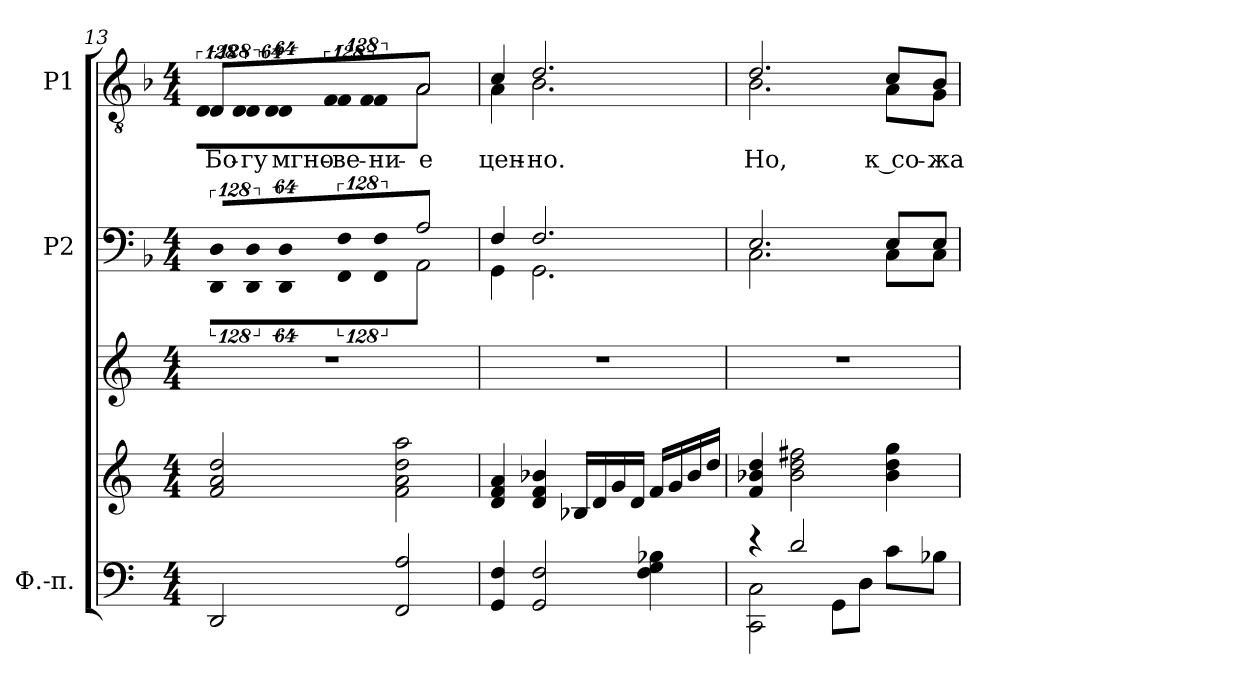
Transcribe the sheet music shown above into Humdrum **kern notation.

**kern	**kern	**kern	**kern	**kern	**text
*part3	*part3	*part3	*part2	*part1	*part1
*staff5	*staff4	*staff3	*staff2	*staff1	*staff1
*I"Ф.-п.	*	*	*I"P2	*I"P1	*
*clefF4	*clefG2	*clefG2	*clefF4	*clefGv2	*
*	*	*	*	*ITrd7c12	*
*k[]	*k[]	*k[]	*k[b-]	*k[b-]	*
*C:	*C:	*C:	*F:	*F:	*
*M4/4	*M4/4	*M4/4	*M4/4	*M4/4	*
=13	=13	=13	=13	=13	=13
*	*	*	*^	*	*
!	!	!	!LO:N:vis=8	!LO:N:vis=8	!LO:N:vis=8	!
*	*	*	*	*	*^	*
!	!	!	!	!	!	!LO:N:vis=8	!LO:LY:b:color=#000000
2DDi/	2fi/ 2ai 2ddi	1r	1024%85Di/L	1024%85DDi\L	1024%85DDi/L	1024%85DDi\L	Бо-
!	!	!	!LO:N:vis=8	!LO:N:vis=8	!LO:N:vis=8	!	!
!	!	!	!	!	!	!LO:N:vis=8	!LO:LY:b:color=#000000
.	.	.	1024%85Di/	1024%85DDi\	1024%85DDi/	1024%85DDi\	-гу
!	!	!	!LO:N:vis=8	!LO:N:vis=8	!LO:N:vis=8	!	!
!	!	!	!	!	!	!LO:N:vis=8	!LO:LY:b:color=#000000
.	.	.	512%43Di/J	512%43DDi\J	512%43DDi/J	512%43DDi\J	мгно-
!	!	!	!LO:N:vis=4	!LO:N:vis=4	!LO:N:vis=4	!	!
!	!	!	!	!	!	!LO:N:vis=4	!LO:LY:b:color=#000000
.	.	.	512%85Fi/	512%85FFi\	512%85FFi/	512%85FFi\	-ве-
!	!	!	!LO:N:vis=8	!LO:N:vis=8	!LO:N:vis=8	!	!
!	!	!	!	!	!	!LO:N:vis=8	!LO:LY:b:color=#000000
.	.	.	512%43Fi/	512%43FFi\	512%43FFi/	512%43FFi\	-ни-
!	!	!	!	!	!	!	!LO:LY:b:color=#000000
2FFi/ 2Ai	2fi\ 2ai 2ddi 2aai	.	2Ai/	2AAi\	2AAi/	2AAi\	-е
=14	=14	=14	=14	=14	=14	=14	=14
!	!	!	!	!	!	!	!LO:LY:b:color=#000000
4GGi/ 4Fi	4di/ 4fi 4ai	1r	4Fi/	4GGi\	4Ci/	4AAi\	цен-
!	!	!	!	!	!	!	!LO:LY:b:color=#000000
2GGi/ 2Fi	4di/ 4fi 4b-i	.	2.Fi/	2.GGi\	2.Di/	2.BB-i\	-но.
.	16B-i/LL	.	.	.	.	.	.
.	16di/	.	.	.	.	.	.
.	16gi/	.	.	.	.	.	.
.	16di/JJ	.	.	.	.	.	.
4Fi\ 4Gi 4B-i	16fi/LL	.	.	.	.	.	.
.	16gi/	.	.	.	.	.	.
.	16b-i/	.	.	.	.	.	.
.	16ddi/JJ	.	.	.	.	.	.
!!LO:LB:g=z	!!
=15	=15	=15	=15	=15	=15	=15	=15
*^	*	*	*	*	*	*	*
!	!	!	!	!	!	!	!	!LO:LY:b:color=#000000
4r	2CCi\ 2Ci	4fi/ 4b-i 4ddi	1r	2.Ei/	2.Ci\	2.Di/	2.BB-i\	Но,
2di/	.	2b-i\ 2ddi 2ff#Xi	.	.	.	.	.	.
.	8GGi\L	.	.	.	.	.	.	.
.	8Di\J	.	.	.	.	.	.	.
!	!	!	!	!	!	!	!	!LO:LY:b:color=#000000
8ci\L	4ryy	4b-i\ 4ddi 4ggi	.	8Ei/L	8Ci\L	8Ci/L	8AAi\L	к со-
!	!	!	!	!	!	!	!	!LO:LY:b:color=#000000
8B-i\J	.	.	.	8Ei/J	8Ci\J	8BB-i/J	8GGi\J	-жа-
*	*	*	*	*v	*v	*	*	*
*v	*v	*	*	*	*v	*v	*
=	=	=	=	=	=
*-	*-	*-	*-	*-	*-
